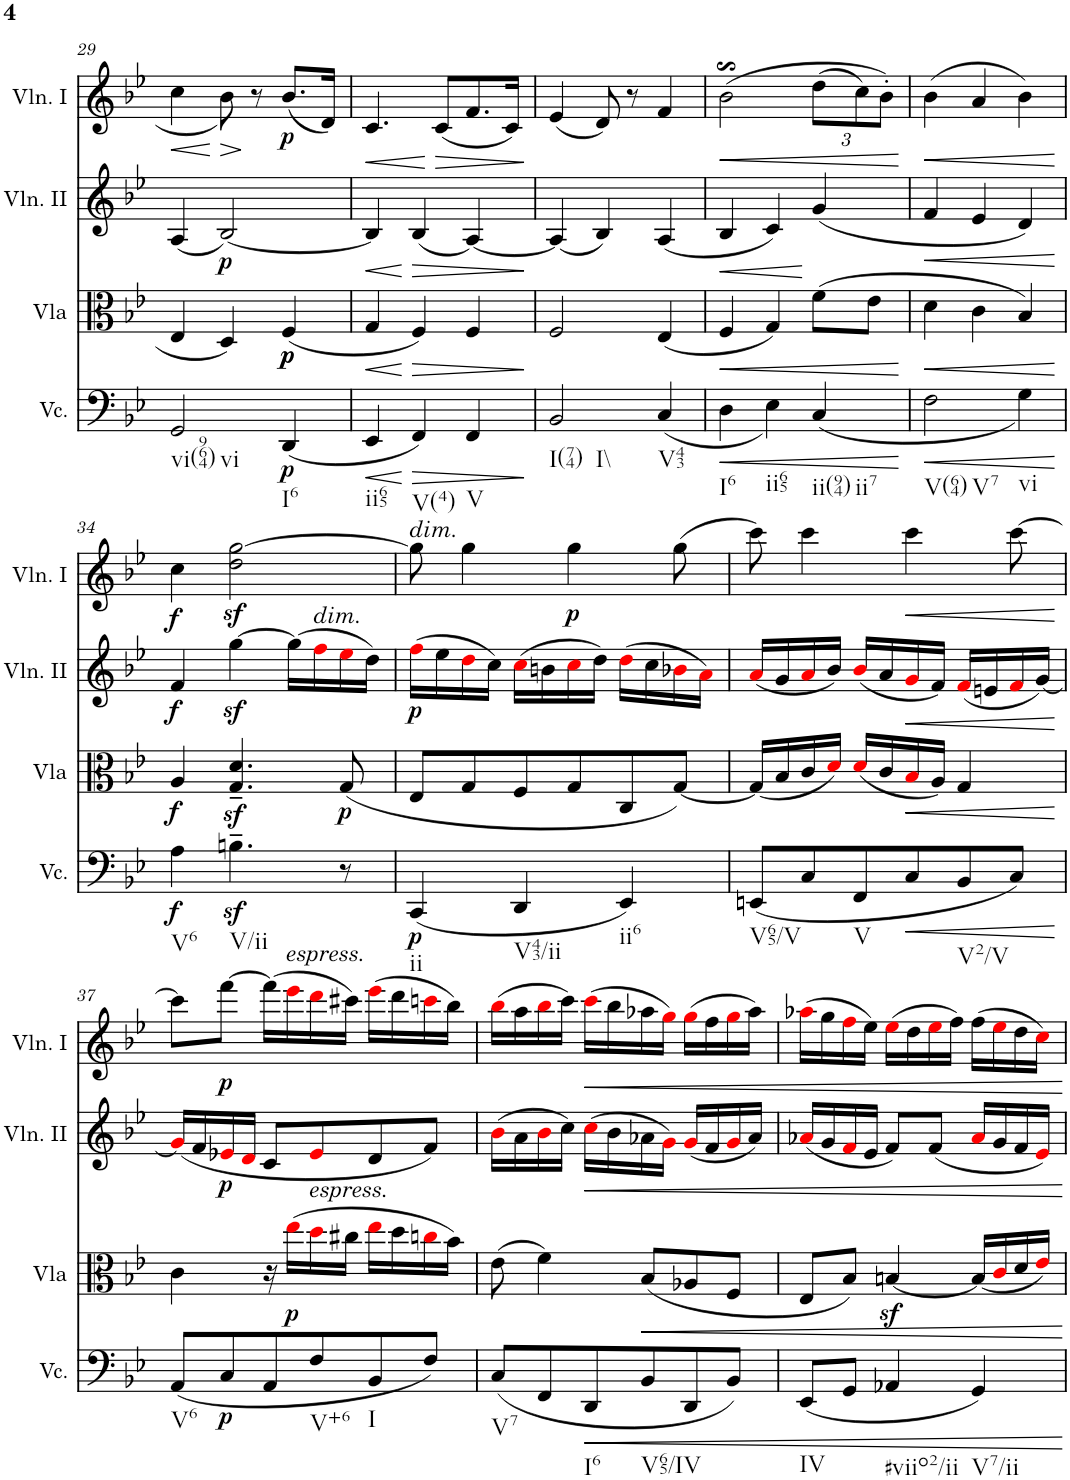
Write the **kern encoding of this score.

**kern	**dynam	**kern	**dynam	**kern	**dynam	**kern	**dynam
*part4	*part4	*part3	*part3	*part2	*part2	*part1	*part1
*staff4	*staff4	*staff3	*staff3	*staff2	*staff2	*staff1	*staff1
*I"Violoncello	*	*I"Viola	*	*I"Violino II	*	*I"Violino I	*
*I'Vc.	*	*I'Vla	*	*I'Vln. II	*	*I'Vln. I	*
!!LO:PB:g=z
*clefF4	*	*clefC3	*	*clefG2	*	*clefG2	*
*k[b-e-]	*	*k[b-e-]	*	*k[b-e-]	*	*k[b-e-]	*
*M3/4	*	*M3/4	*	*M3/4	*	*M3/4	*
=29	=29	=29	=29	=29	=29	=29	=29
!LO:TX:b:t=vi(964)	!	!	!	!	!	!	!
!LO:TX:b:t=vi	!	!	!	!	!	!	!
!	!	!	!	!	!	!	!LO:HP:b
2GG/	.	4E-/	.	(<4A/	.	4cc\	<
!	!	!	!	!	!LO:DY:b	!	!LO:HP:n=1:b
.	.	4D/	.	[2B-/)	p	8b-\	[ >
.	.	.	.	.	.	8r	]
!LO:TX:b:t=I6	!	!	!	!	!	!	!
!	!LO:DY:b	!	!LO:DY:b	!	!	!	!
!	!	!	!LO:DY:n=1:b	!	!	!	!LO:DY:b
(<4DD/	p	(<4F/	p p	.	.	(<8.b-/L	p
.	.	.	.	.	.	16d/Jk)	.
=30	=30	=30	=30	=30	=30	=30	=30
!LO:TX:b:t=ii65	!	!	!	!	!	!	!
!	!LO:HP:b	!	!LO:HP:b	!	!LO:HP:b	!	!LO:HP:b
4EE-/	<	4G/	<	4B-/]	<	4.c/	<
!LO:TX:b:t=V(4)	!	!	!	!	!	!	!
!	!LO:HP:n=1:b	!	!LO:HP:n=1:b	!	!LO:HP:n=1:b	!	!
4FF/)	[ >	4F/)	[ >	(<4B-/	[ >	.	.
!	!	!	!	!	!	!	!LO:HP:n=1:b
.	.	.	.	.	.	(<8c/L	[ >
!LO:TX:b:t=V	!	!	!	!	!	!	!
4FF/	.	4F/	.	[4A/)	.	8.f/	.
.	.	.	.	.	.	16c/Jk)	.
.	]	.	]	.	]	.	]
=31	=31	=31	=31	=31	=31	=31	=31
!LO:TX:b:t=I(74)	!	!	!	!	!	!	!
!LO:TX:b:t=I\\	!	!	!	!	!	!	!
2BB-/	.	2F/	.	(<4A/]	.	(<4e-/	.
.	.	.	.	4B-/)	.	8d/)	.
.	.	.	.	.	.	8r	.
!LO:TX:b:t=V43	!	!	!	!	!	!	!
(<4C/	.	(<4E-/	.	(<4A/	.	4f/	.
=32	=32	=32	=32	=32	=32	=32	=32
!LO:TX:b:t=I6	!	!	!	!	!	!	!
!	!LO:HP:b	!	!LO:HP:b	!	!LO:HP:b	!	!LO:HP:b
4D\	<	4F/	<	4B-/	<	(>2b-s$Ss\	<
!LO:TX:b:t=ii65	!	!	!	!	!	!	!
4E-\)	.	4G/)	.	4c/)	.	.	.
*	*	*	*	*	*	*Xbrackettup	*
!LO:TX:b:t=ii(94)	!	!	!	!	!	!	!
!LO:TX:b:t=ii7	!	!	!	!	!	!	!
(<4C/	.	(>8f\L	.	(<4g/	[	(>12dd\L	.
.	.	.	.	.	.	12cc\)	.
.	.	8e-\J	.	.	.	.	.
.	.	.	.	.	.	12b-'\J)	.
.	[	.	[	.	.	.	[
=33	=33	=33	=33	=33	=33	=33	=33
!LO:TX:b:t=V(64)	!	!	!	!	!	!	!
!LO:TX:b:t=V7	!	!	!	!	!	!	!
!	!LO:HP:b	!	!LO:HP:b	!	!LO:HP:b	!	!LO:HP:b
2F\	<	4d\	<	4f/	<	(>4b-\	<
.	.	4c\	.	4e-/	.	4a/	.
!LO:TX:b:t=vi	!	!	!	!	!	!	!
4G\)	.	4B-/)	.	4d/)	.	4b-\)	.
.	[	.	[	.	[	.	[
!!LO:LB:g=z
=34	=34	=34	=34	=34	=34	=34	=34
!LO:TX:b:t=V6	!	!	!	!	!	!	!
!	!LO:DY:b	!	!LO:DY:b	!	!LO:DY:b	!	!LO:DY:b
4A\	f	4A/	f	4f/	f	4cc\	f
!LO:TX:b:t=V/ii	!	!	!	!	!	!	!
4.Bnz<~\	.	4.G/z<~ 4.d/z<~	.	[4ggz<\	.	2dd\z< [2gg\z<	.
.	.	.	.	(>16gg\LL]	.	.	.
!	!	!	!	!LO:TX:a:i:t=dim.	!	!	!
.	.	.	.	16ffi\	.	.	.
!	!	!	!LO:DY:b	!	!	!	!
8r	.	(<8G/	p	16ee-i\	.	.	.
.	.	.	.	16dd\JJ)	.	.	.
=35	=35	=35	=35	=35	=35	=35	=35
!	!	!	!	!	!	!LO:TX:a:i:t=dim.	!
!LO:TX:b:t=ii	!	!	!	!	!	!	!
!	!LO:DY:b	!	!	!	!LO:DY:b	!	!
(<4CC/	p	8E-/L	.	(>16ffi\LL	p	8gg\]	.
.	.	.	.	16ee-\	.	.	.
.	.	8G/	.	16ddi\	.	4gg\	.
.	.	.	.	16cc\JJ)	.	.	.
!LO:TX:b:t=V43/ii	!	!	!	!	!	!	!
4DD/	.	8F/	.	(>16cci\LL	.	.	.
.	.	.	.	16bn\	.	.	.
!	!	!	!	!	!	!	!LO:DY:b
.	.	8G/	.	16cci\	.	4gg\	p
.	.	.	.	16dd\JJ)	.	.	.
!LO:TX:b:t=ii6	!	!	!	!	!	!	!
4EE-/)	.	8C/	.	(>16ddi\LL	.	.	.
.	.	.	.	16cc\	.	.	.
.	.	[8G/J)	.	16b-Xi\	.	(>8gg\	.
.	.	.	.	16ai\JJ)	.	.	.
=36	=36	=36	=36	=36	=36	=36	=36
!LO:TX:b:t=V65/V	!	!	!	!	!	!	!
(<8EEn/L	.	(<16G/LL]	.	(<16ai/LL	.	8ccc\)	.
.	.	16B-/	.	16g/	.	.	.
8C/	.	16c/	.	16ai/	.	4ccc\	.
.	.	16di/JJ)	.	16b-/JJ)	.	.	.
!LO:TX:b:t=V	!	!	!	!	!	!	!
8FF/	.	(<16di/LL	.	(<16b-i/LL	.	.	.
.	.	16c/	.	16a/	.	.	.
!	!LO:HP:b	!	!LO:HP:b	!	!LO:HP:b	!	!LO:HP:b
8C/	<	16B-i/	<	16gi/	<	4ccc\	<
.	.	16A/JJ)	.	16f/JJ)	.	.	.
!LO:TX:b:t=V2/V	!	!	!	!	!	!	!
8BB-/	.	4G/	.	(<16fi/LL	.	.	.
.	.	.	.	16en/	.	.	.
8C/J)	.	.	.	16fi/	.	[8ccc\	.
.	.	.	.	[16g/JJ)	.	.	.
.	[	.	[	.	[	.	[
!!LO:LB:g=z
=37	=37	=37	=37	=37	=37	=37	=37
!LO:TX:b:t=V6	!	!	!	!	!	!	!
(<8AA/L	.	4c\	.	(<16gi/LL]	.	8ccc\L]	.
.	.	.	.	16f/	.	.	.
!	!LO:DY:b	!	!	!	!LO:DY:b	!	!LO:DY:b
8C/	p	.	.	16e-Xi/	p	[8fff\J	p
.	.	.	.	16di/JJ	.	.	.
8AA/	.	16r	.	8c/L	.	(>16fff\LL]	.
!	!	!	!	!	!	!LO:TX:a:i:t=espress.	!
!	!	!	!LO:DY:b	!	!	!	!
.	.	(>16ee-i\LL	p	.	.	16eee-i\	.
!	!	!LO:TX:a:i:t=espress.	!	!	!	!	!
!LO:TX:b:t=V+6	!	!	!	!	!	!	!
8F/	.	16ddi\	.	8e-i/	.	16dddi\	.
.	.	16cc#X\JJ	.	.	.	16ccc#X\JJ)	.
!LO:TX:b:t=I	!	!	!	!	!	!	!
8BB-/	.	16ee-i\LL	.	8d/	.	(>16eee-i\LL	.
.	.	16dd\	.	.	.	16ddd\	.
8F/J)	.	16ccni\	.	8f/J)	.	16cccni\	.
.	.	16b-\JJ)	.	.	.	16bb-\JJ)	.
=38	=38	=38	=38	=38	=38	=38	=38
!LO:TX:b:t=V7	!	!	!	!	!	!	!
(<8C/L	.	(>8e-\	.	(>16b-i\LL	.	(>16bb-i\LL	.
.	.	.	.	16a\	.	16aa\	.
8FF/	.	4f\)	.	16b-i\	.	16bb-i\	.
.	.	.	.	16cc\JJ)	.	16ccc\JJ)	.
!LO:TX:b:t=I6	!	!	!	!	!	!	!
8DD/	.	.	.	(>16cci\LL	.	(>16ccci\LL	.
.	.	.	.	16b-\	.	16bb-\	.
!LO:TX:b:t=V65/IV	!	!	!	!	!	!	!
8BB-/	.	(<8B-/L	.	16a-X\	.	16aa-X\	.
.	.	.	.	16gi\JJ)	.	16ggi\JJ)	.
8DD/	.	8A-X/	.	(<16gi/LL	.	(>16ggi\LL	.
.	.	.	.	16f/	.	16ff\	.
8BB-/J)	.	8F/J	.	16gi/	.	16ggi\	.
.	.	.	.	16a-/JJ)	.	16aa-\JJ)	.
=39	=39	=39	=39	=39	=39	=39	=39
!LO:TX:b:t=IV	!	!	!	!	!	!	!
(<8EE-/L	.	8E-/L	.	(<16a-Xi/LL	.	(>16aa-Xi\LL	.
.	.	.	.	16g/	.	16gg\	.
8GG/J	.	8B-/J)	.	16fi/	.	16ffi\	.
.	.	.	.	16e-/JJ	.	16ee-\JJ)	.
!LO:TX:b:t=#viio2/ii	!	!	!	!	!	!	!
4AA-X/	.	[4Bnz</	.	8f/L)	.	(>16ee-i\LL	.
.	.	.	.	.	.	16dd\	.
.	.	.	.	(<8f/J	.	16ee-i\	.
.	.	.	.	.	.	16ff\JJ)	.
!LO:TX:b:t=V7/ii	!	!	!	!	!	!	!
4GG/)	.	(<16B/LL]	.	16a-i/LL	.	(>16ff\LL	.
.	.	16ci/	.	16g/	.	16ee-i\	.
.	.	16d/	.	16f/	.	16dd\	.
.	.	16e-i/JJ)	.	16e-i/JJ)	.	16cci\JJ)	.
=	=	=	=	=	=	=	=
*-	*-	*-	*-	*-	*-	*-	*-
